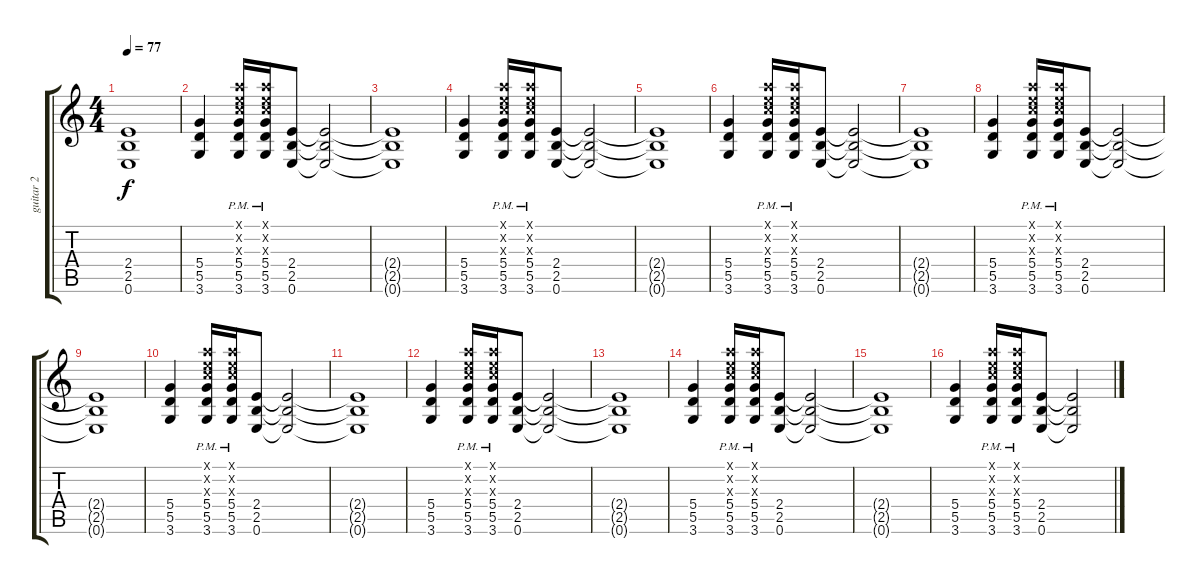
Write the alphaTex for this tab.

\track ("guitar 2" "guitar 2") {instrument overdrivenguitar}
\staff {score tabs}
\tuning (E4 B3 G3 D3 A2 E2) {hide}
\ts (4 4)
\tempo 77
\clef g2
\ks c
(2.4{t} 2.5{t} 0.6{t}).1{dy f} |
(5.4 5.5 3.6).4 (5.1{x} 5.2{x} 5.3{x} 5.4 5.5 3.6{pm}).16 (5.1{x} 5.2{x} 5.3{x} 5.4 5.5 3.6{pm}).16 (2.4 2.5 0.6).8 (2.4{t} 2.5{t} 0.6{t}).2 |
(2.4{t} 2.5{t} 0.6{t}).1 |
(5.4 5.5 3.6).4 (5.1{x} 5.2{x} 5.3{x} 5.4 5.5 3.6{pm}).16 (5.1{x} 5.2{x} 5.3{x} 5.4 5.5 3.6{pm}).16 (2.4 2.5 0.6).8 (2.4{t} 2.5{t} 0.6{t}).2 |
(2.4{t} 2.5{t} 0.6{t}).1 |
(5.4 5.5 3.6).4 (5.1{x} 5.2{x} 5.3{x} 5.4 5.5 3.6{pm}).16 (5.1{x} 5.2{x} 5.3{x} 5.4 5.5 3.6{pm}).16 (2.4 2.5 0.6).8 (2.4{t} 2.5{t} 0.6{t}).2 |
(2.4{t} 2.5{t} 0.6{t}).1 |
(5.4 5.5 3.6).4 (5.1{x} 5.2{x} 5.3{x} 5.4 5.5 3.6{pm}).16 (5.1{x} 5.2{x} 5.3{x} 5.4 5.5 3.6{pm}).16 (2.4 2.5 0.6).8 (2.4{t} 2.5{t} 0.6{t}).2 |
(2.4{t} 2.5{t} 0.6{t}).1 |
(5.4 5.5 3.6).4 (5.1{x} 5.2{x} 5.3{x} 5.4 5.5 3.6{pm}).16 (5.1{x} 5.2{x} 5.3{x} 5.4 5.5 3.6{pm}).16 (2.4 2.5 0.6).8 (2.4{t} 2.5{t} 0.6{t}).2 |
(2.4{t} 2.5{t} 0.6{t}).1 |
(5.4 5.5 3.6).4 (5.1{x} 5.2{x} 5.3{x} 5.4 5.5 3.6{pm}).16 (5.1{x} 5.2{x} 5.3{x} 5.4 5.5 3.6{pm}).16 (2.4 2.5 0.6).8 (2.4{t} 2.5{t} 0.6{t}).2 |
(2.4{t} 2.5{t} 0.6{t}).1 |
(5.4 5.5 3.6).4 (5.1{x} 5.2{x} 5.3{x} 5.4 5.5 3.6{pm}).16 (5.1{x} 5.2{x} 5.3{x} 5.4 5.5 3.6{pm}).16 (2.4 2.5 0.6).8 (2.4{t} 2.5{t} 0.6{t}).2 |
(2.4{t} 2.5{t} 0.6{t}).1 |
(5.4 5.5 3.6).4 (5.1{x} 5.2{x} 5.3{x} 5.4 5.5 3.6{pm}).16 (5.1{x} 5.2{x} 5.3{x} 5.4 5.5 3.6{pm}).16 (2.4 2.5 0.6).8 (2.4{t} 2.5{t} 0.6{t}).2
